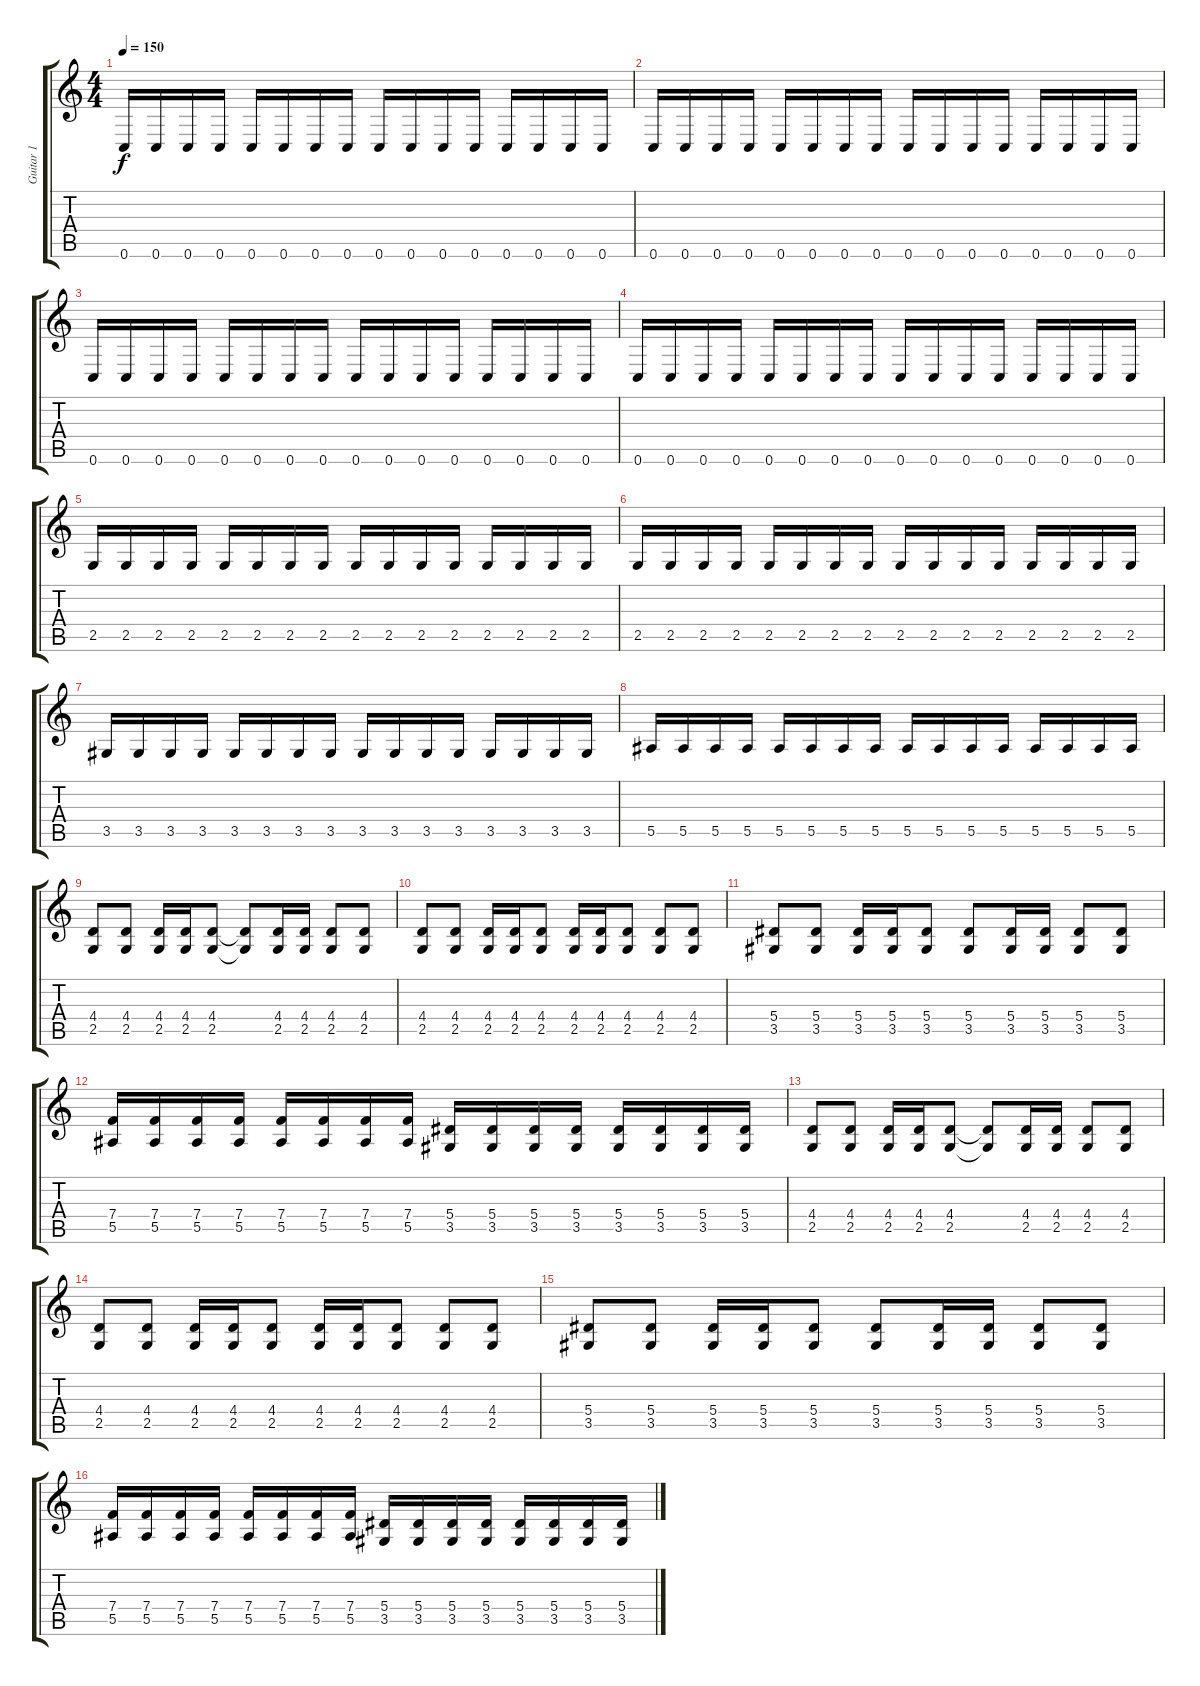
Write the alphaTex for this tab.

\track ("Guitar 1" "Guitar 1") {instrument distortionguitar}
\staff {score tabs}
\tuning (C4 G3 Eb3 Bb2 F2 C2) {hide}
\ts (4 4)
\tempo 150
\clef g2
\ks c
0.6.16{dy f} 0.6.16 0.6.16 0.6.16 0.6.16 0.6.16 0.6.16 0.6.16 0.6.16 0.6.16 0.6.16 0.6.16 0.6.16 0.6.16 0.6.16 0.6.16 |
0.6.16 0.6.16 0.6.16 0.6.16 0.6.16 0.6.16 0.6.16 0.6.16 0.6.16 0.6.16 0.6.16 0.6.16 0.6.16 0.6.16 0.6.16 0.6.16 |
0.6.16 0.6.16 0.6.16 0.6.16 0.6.16 0.6.16 0.6.16 0.6.16 0.6.16 0.6.16 0.6.16 0.6.16 0.6.16 0.6.16 0.6.16 0.6.16 |
0.6.16 0.6.16 0.6.16 0.6.16 0.6.16 0.6.16 0.6.16 0.6.16 0.6.16 0.6.16 0.6.16 0.6.16 0.6.16 0.6.16 0.6.16 0.6.16 |
2.5.16 2.5.16 2.5.16 2.5.16 2.5.16 2.5.16 2.5.16 2.5.16 2.5.16 2.5.16 2.5.16 2.5.16 2.5.16 2.5.16 2.5.16 2.5.16 |
2.5.16 2.5.16 2.5.16 2.5.16 2.5.16 2.5.16 2.5.16 2.5.16 2.5.16 2.5.16 2.5.16 2.5.16 2.5.16 2.5.16 2.5.16 2.5.16 |
3.5.16 3.5.16 3.5.16 3.5.16 3.5.16 3.5.16 3.5.16 3.5.16 3.5.16 3.5.16 3.5.16 3.5.16 3.5.16 3.5.16 3.5.16 3.5.16 |
5.5.16 5.5.16 5.5.16 5.5.16 5.5.16 5.5.16 5.5.16 5.5.16 5.5.16 5.5.16 5.5.16 5.5.16 5.5.16 5.5.16 5.5.16 5.5.16 |
(4.4 2.5).8 (4.4 2.5).8 (4.4 2.5).16 (4.4 2.5).16 (4.4 2.5).8 (4.4{t} 2.5{t}).8 (4.4 2.5).16 (4.4 2.5).16 (4.4 2.5).8 (4.4 2.5).8 |
(4.4 2.5).8 (4.4 2.5).8 (4.4 2.5).16 (4.4 2.5).16 (4.4 2.5).8 (4.4 2.5).16 (4.4 2.5).16 (4.4 2.5).8 (4.4 2.5).8 (4.4 2.5).8 |
(5.4 3.5).8 (5.4 3.5).8 (5.4 3.5).16 (5.4 3.5).16 (5.4 3.5).8 (5.4 3.5).8 (5.4 3.5).16 (5.4 3.5).16 (5.4 3.5).8 (5.4 3.5).8 |
(7.4 5.5).16 (7.4 5.5).16 (7.4 5.5).16 (7.4 5.5).16 (7.4 5.5).16 (7.4 5.5).16 (7.4 5.5).16 (7.4 5.5).16 (5.4 3.5).16 (5.4 3.5).16 (5.4 3.5).16 (5.4 3.5).16 (5.4 3.5).16 (5.4 3.5).16 (5.4 3.5).16 (5.4 3.5).16 |
(4.4 2.5).8 (4.4 2.5).8 (4.4 2.5).16 (4.4 2.5).16 (4.4 2.5).8 (4.4{t} 2.5{t}).8 (4.4 2.5).16 (4.4 2.5).16 (4.4 2.5).8 (4.4 2.5).8 |
(4.4 2.5).8 (4.4 2.5).8 (4.4 2.5).16 (4.4 2.5).16 (4.4 2.5).8 (4.4 2.5).16 (4.4 2.5).16 (4.4 2.5).8 (4.4 2.5).8 (4.4 2.5).8 |
(5.4 3.5).8 (5.4 3.5).8 (5.4 3.5).16 (5.4 3.5).16 (5.4 3.5).8 (5.4 3.5).8 (5.4 3.5).16 (5.4 3.5).16 (5.4 3.5).8 (5.4 3.5).8 |
(7.4 5.5).16 (7.4 5.5).16 (7.4 5.5).16 (7.4 5.5).16 (7.4 5.5).16 (7.4 5.5).16 (7.4 5.5).16 (7.4 5.5).16 (5.4 3.5).16 (5.4 3.5).16 (5.4 3.5).16 (5.4 3.5).16 (5.4 3.5).16 (5.4 3.5).16 (5.4 3.5).16 (5.4 3.5).16
